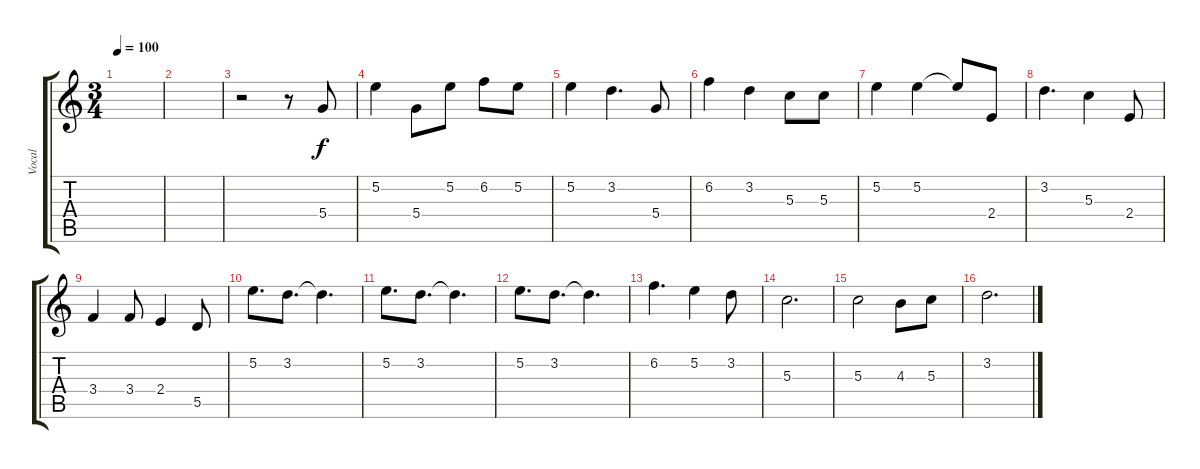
\track ("Vocal" "Vocal") {instrument electricguitarjazz}
\staff {score tabs}
\tuning (E4 B3 G3 D3 A2 E2) {hide}
\ts (3 4)
\tempo 100
\clef g2
\ks c
|
|
r.2 r.8 5.4.8 |
5.2.4 5.4.8 5.2.8 6.2.8 5.2.8 |
5.2.4 3.2.4{d} 5.4.8 |
6.2.4 3.2.4 5.3.8 5.3.8 |
5.2.4 5.2.4 5.2{t}.8 2.4.8 |
3.2.4{d} 5.3.4 2.4.8 |
3.4.4 3.4.8 2.4.4 5.5.8 |
5.2.8{d} 3.2.8{d} 3.2{t}.4{d} |
5.2.8{d} 3.2.8{d} 3.2{t}.4{d} |
5.2.8{d} 3.2.8{d} 3.2{t}.4{d} |
6.2.4{d} 5.2.4 3.2.8 |
5.3.2{d} |
5.3.2 4.3.8 5.3.8 |
3.2.2{d}
